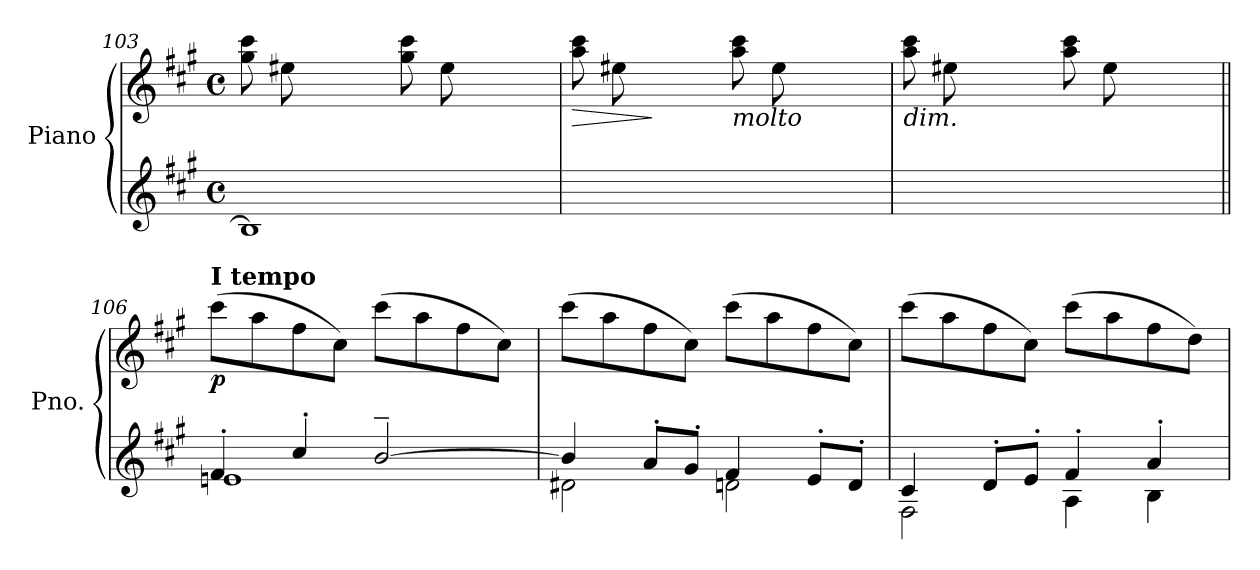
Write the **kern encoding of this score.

**kern	**kern	**dynam
*part1	*part1	*part1
*staff2	*staff1	*staff1/2
*I"Piano	*	*
*I'Pno.	*	*
*clefG2	*clefG2	*
*k[f#c#g#]	*k[f#c#g#]	*
*M4/4	*M4/4	*
*met(c)	*met(c)	*
=103	=103	=103
*^	*	*
4ryy	1B]	(>8gg#\ 8ccc#\L	.
.	.	8ee#X\	.
8e#X/ 8g#/	.	4ryy	.
8cc#/J)	.	.	.
4ryy	.	(>8gg#\ 8ccc#\L	.
.	.	8ee#\	.
8e#/ 8g#/	.	4ryy	.
8cc#/J)	.	.	.
!!LO:LB:g=z
=104	=104	=104	=104
!	!	!	!LO:HP:b
4ryy	1ryy	(>8aa\ 8ccc#\L	>
.	.	8ee#X\	.
8e#X/ 8a/	.	4ryy	]
8cc#/J)	.	.	.
!	!	!LO:TX:b:i:t=molto	!
4ryy	.	(>8aa\ 8ccc#\L	.
.	.	8ee#\	.
8e#/ 8a/	.	4ryy	.
8cc#/J)	.	.	.
=105	=105	=105	=105
!	!	!LO:TX:b:i:t=dim.	!
4ryy	1ryy	(>8aa\ 8ccc#\L	.
.	.	8ee#X\	.
8e#X/ 8a/	.	4ryy	.
8cc#/J)	.	.	.
4ryy	.	(>8aa\ 8ccc#\L	.
.	.	8ee#\	.
8e#/ 8a/	.	4ryy	.
8cc#/J)	.	.	.
=106||	=106||	=106||	=106||
!	!	!LO:TX:a:B:t=I tempo	!
!	!	!	!LO:DY:b
4f#'/	1en	(>8ccc#\L	p
.	.	8aa\	.
4cc#'/	.	8ff#\	.
.	.	8cc#\J)	.
[2b~/	.	(>8ccc#\L	.
.	.	8aa\	.
.	.	8ff#\	.
.	.	8cc#\J)	.
=107	=107	=107	=107
4b/]	2d#X\	(>8ccc#\L	.
.	.	8aa\	.
8a'/L	.	8ff#\	.
8g#'/J	.	8cc#\J)	.
4f#/	2dn\	(>8ccc#\L	.
.	.	8aa\	.
8e'/L	.	8ff#\	.
8d'/J	.	8cc#\J)	.
!!LO:LB:g=z
=108	=108	=108	=108
4c#/	2F#\	(>8ccc#\L	.
.	.	8aa\	.
8d'/L	.	8ff#\	.
8e'/J	.	8cc#\J)	.
4f#'/	4A\	(>8ccc#\L	.
.	.	8aa\	.
4a'/	4B\	8ff#\	.
.	.	8dd\J)	.
*v	*v	*	*
=	=	=
*-	*-	*-
